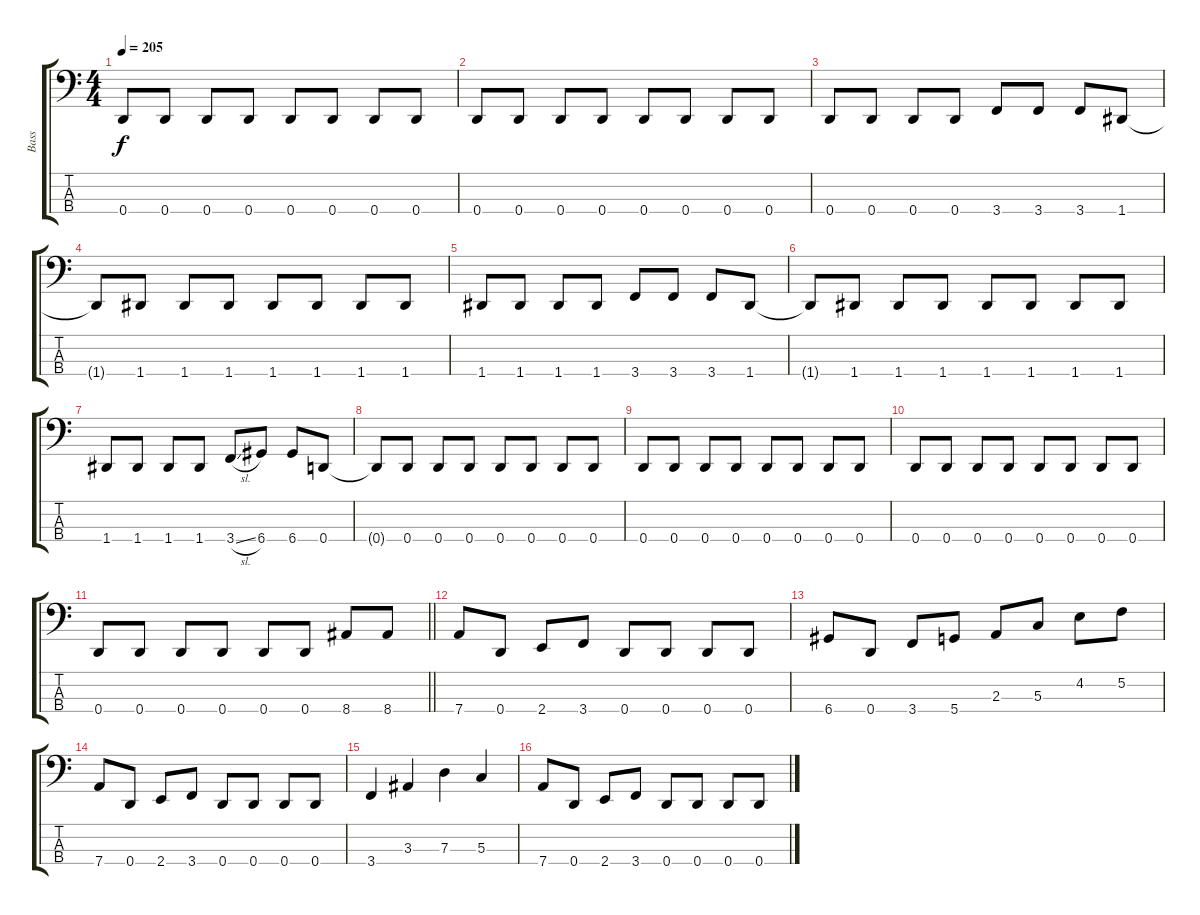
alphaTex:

\track ("Bass" "Bass") {instrument electricbasspick}
\staff {score tabs}
\tuning (F2 C2 G1 D1) {hide}
\ts (4 4)
\tempo 205
\clef f4
\ks c
0.4.8{dy f} 0.4.8 0.4.8 0.4.8 0.4.8 0.4.8 0.4.8 0.4.8 |
0.4.8 0.4.8 0.4.8 0.4.8 0.4.8 0.4.8 0.4.8 0.4.8 |
0.4.8 0.4.8 0.4.8 0.4.8 3.4.8 3.4.8 3.4.8 1.4.8 |
1.4{t}.8 1.4.8 1.4.8 1.4.8 1.4.8 1.4.8 1.4.8 1.4.8 |
1.4.8 1.4.8 1.4.8 1.4.8 3.4.8 3.4.8 3.4.8 1.4.8 |
1.4{t}.8 1.4.8 1.4.8 1.4.8 1.4.8 1.4.8 1.4.8 1.4.8 |
1.4.8 1.4.8 1.4.8 1.4.8 3.4{sl}.8 6.4.8 6.4.8 0.4.8 |
0.4{t}.8 0.4.8 0.4.8 0.4.8 0.4.8 0.4.8 0.4.8 0.4.8 |
0.4.8 0.4.8 0.4.8 0.4.8 0.4.8 0.4.8 0.4.8 0.4.8 |
0.4.8 0.4.8 0.4.8 0.4.8 0.4.8 0.4.8 0.4.8 0.4.8 |
\barLineRight lightlight
0.4.8 0.4.8 0.4.8 0.4.8 0.4.8 0.4.8 8.4.8 8.4.8 |
7.4.8 0.4.8 2.4.8 3.4.8 0.4.8 0.4.8 0.4.8 0.4.8 |
6.4.8 0.4.8 3.4.8 5.4.8 2.3.8 5.3.8 4.2.8 5.2.8 |
7.4.8 0.4.8 2.4.8 3.4.8 0.4.8 0.4.8 0.4.8 0.4.8 |
3.4.4 3.3.4 7.3.4 5.3.4 |
7.4.8 0.4.8 2.4.8 3.4.8 0.4.8 0.4.8 0.4.8 0.4.8
